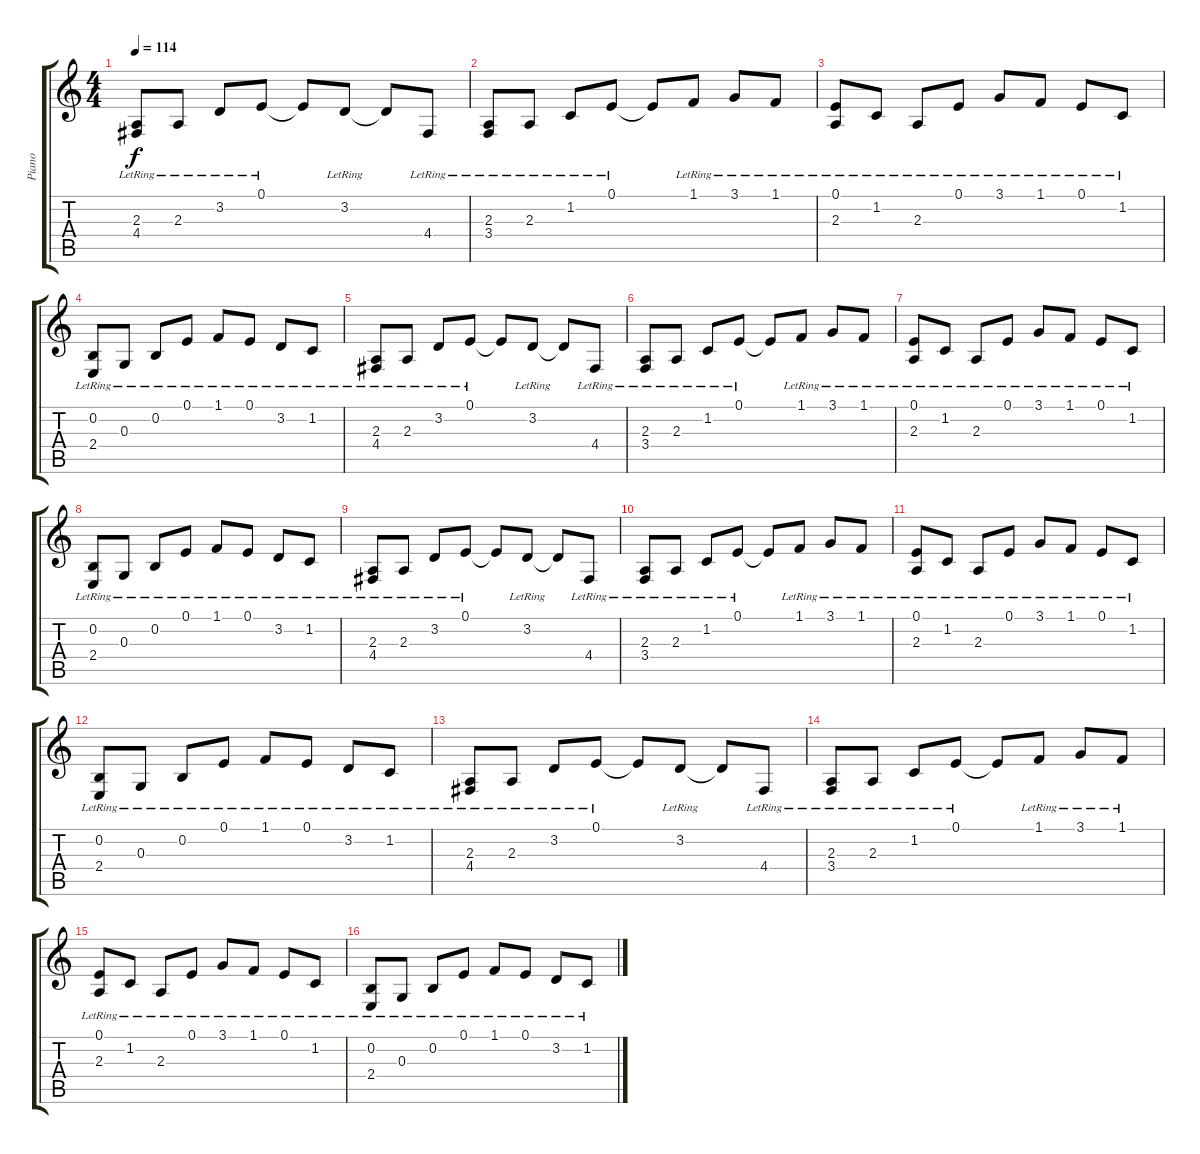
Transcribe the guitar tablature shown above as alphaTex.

\track ("Piano" "Piano") {instrument acousticgrandpiano}
\staff {score tabs}
\tuning (E4 B3 G3 D3 A2 E2) {hide}
\ts (4 4)
\tempo 114
\clef g2
\ks c
(2.3{lr} 4.4{lr}).8{dy f} 2.3{lr}.8 3.2{lr}.8 0.1{lr}.8 0.1{t}.8 3.2{lr}.8 3.2{t}.8 4.4{lr}.8 |
(2.3{lr} 3.4{lr}).8 2.3{lr}.8 1.2{lr}.8 0.1{lr}.8 0.1{t}.8 1.1{lr}.8 3.1{lr}.8 1.1{lr}.8 |
(0.1{lr} 2.3{lr}).8 1.2{lr}.8 2.3{lr}.8 0.1{lr}.8 3.1{lr}.8 1.1{lr}.8 0.1{lr}.8 1.2{lr}.8 |
(0.2{lr} 2.4{lr}).8 0.3{lr}.8 0.2{lr}.8 0.1{lr}.8 1.1{lr}.8 0.1{lr}.8 3.2{lr}.8 1.2{lr}.8 |
(2.3{lr} 4.4{lr}).8 2.3{lr}.8 3.2{lr}.8 0.1{lr}.8 0.1{t}.8 3.2{lr}.8 3.2{t}.8 4.4{lr}.8 |
(2.3{lr} 3.4{lr}).8 2.3{lr}.8 1.2{lr}.8 0.1{lr}.8 0.1{t}.8 1.1{lr}.8 3.1{lr}.8 1.1{lr}.8 |
(0.1{lr} 2.3{lr}).8 1.2{lr}.8 2.3{lr}.8 0.1{lr}.8 3.1{lr}.8 1.1{lr}.8 0.1{lr}.8 1.2{lr}.8 |
(0.2{lr} 2.4{lr}).8 0.3{lr}.8 0.2{lr}.8 0.1{lr}.8 1.1{lr}.8 0.1{lr}.8 3.2{lr}.8 1.2{lr}.8 |
(2.3{lr} 4.4{lr}).8 2.3{lr}.8 3.2{lr}.8 0.1{lr}.8 0.1{t}.8 3.2{lr}.8 3.2{t}.8 4.4{lr}.8 |
(2.3{lr} 3.4{lr}).8 2.3{lr}.8 1.2{lr}.8 0.1{lr}.8 0.1{t}.8 1.1{lr}.8 3.1{lr}.8 1.1{lr}.8 |
(0.1{lr} 2.3{lr}).8 1.2{lr}.8 2.3{lr}.8 0.1{lr}.8 3.1{lr}.8 1.1{lr}.8 0.1{lr}.8 1.2{lr}.8 |
(0.2{lr} 2.4{lr}).8 0.3{lr}.8 0.2{lr}.8 0.1{lr}.8 1.1{lr}.8 0.1{lr}.8 3.2{lr}.8 1.2{lr}.8 |
(2.3{lr} 4.4{lr}).8 2.3{lr}.8 3.2{lr}.8 0.1{lr}.8 0.1{t}.8 3.2{lr}.8 3.2{t}.8 4.4{lr}.8 |
(2.3{lr} 3.4{lr}).8 2.3{lr}.8 1.2{lr}.8 0.1{lr}.8 0.1{t}.8 1.1{lr}.8 3.1{lr}.8 1.1{lr}.8 |
(0.1{lr} 2.3{lr}).8 1.2{lr}.8 2.3{lr}.8 0.1{lr}.8 3.1{lr}.8 1.1{lr}.8 0.1{lr}.8 1.2{lr}.8 |
(0.2{lr} 2.4{lr}).8 0.3{lr}.8 0.2{lr}.8 0.1{lr}.8 1.1{lr}.8 0.1{lr}.8 3.2{lr}.8 1.2{lr}.8
